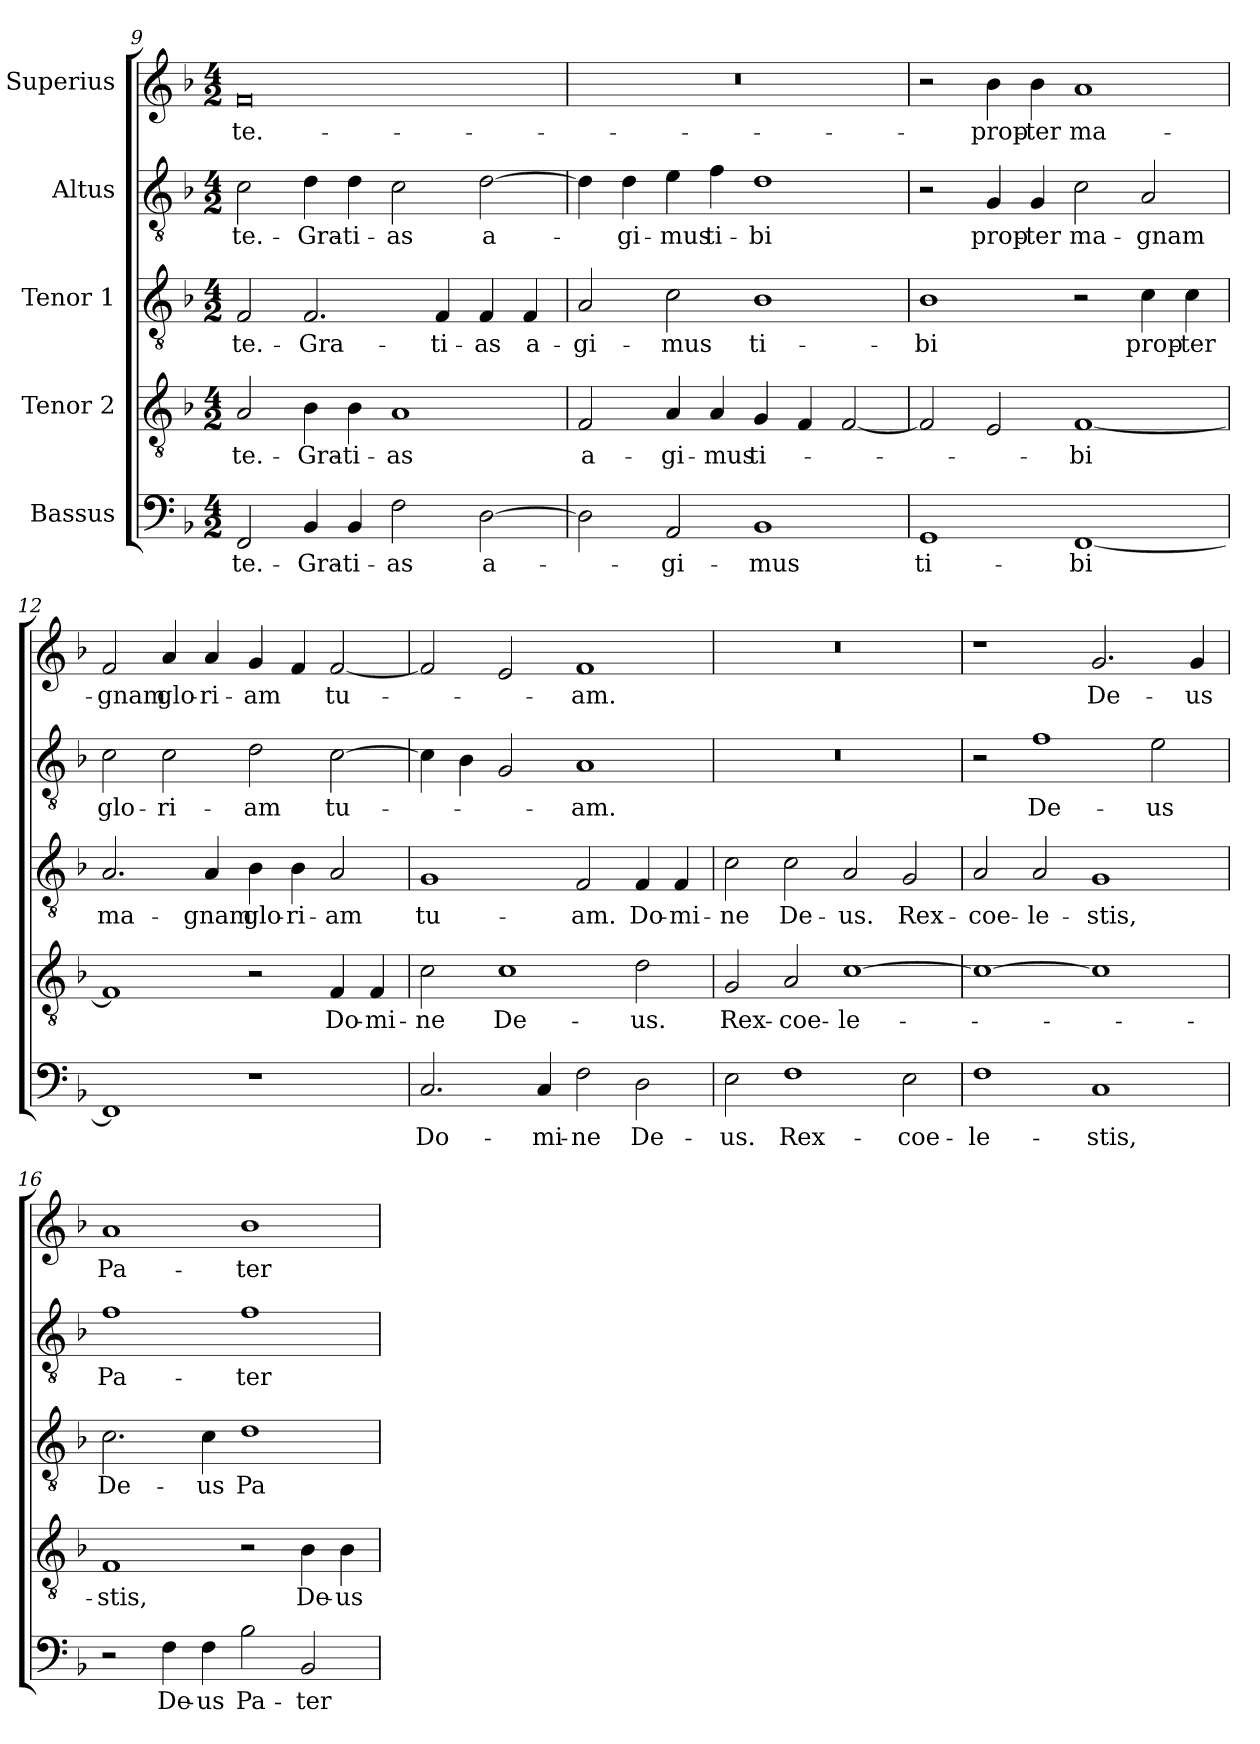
**kern	**text	**kern	**text	**kern	**text	**kern	**text	**kern	**text
*part5	*part5	*part4	*part4	*part3	*part3	*part2	*part2	*part1	*part1
*staff5	*staff5	*staff4	*staff4	*staff3	*staff3	*staff2	*staff2	*staff1	*staff1
*I"Bassus	*	*I"Tenor 2	*	*I"Tenor 1	*	*I"Altus	*	*I"Superius	*
*clefF4	*	*clefGv2	*	*clefGv2	*	*clefGv2	*	*clefG2	*
*k[b-]	*	*k[b-]	*	*k[b-]	*	*k[b-]	*	*k[b-]	*
*M4/2	*	*M4/2	*	*M4/2	*	*M4/2	*	*M4/2	*
=9	=9	=9	=9	=9	=9	=9	=9	=9	=9
2FF/	te.-	2A/	te.-	2F/	te.-	2c\	te.-	0f/	te.-
4BB-/	Gra-	4B-\	Gra-	2.F/	Gra-	4d\	Gra-	.	.
4BB-/	-ti-	4B-\	-ti-	.	.	4d\	-ti-	.	.
2F\	-as	1A/	-as	.	.	2c\	-as	.	.
.	.	.	.	4F/	-ti-	.	.	.	.
[2D\	a-	.	.	4F/	-as	[2d\	a-	.	.
.	.	.	.	4F/	a-	.	.	.	.
=10	=10	=10	=10	=10	=10	=10	=10	=10	=10
2D\]	.	2F/	a-	2A/	-gi-	4d\]	.	0r	.
.	.	.	.	.	.	4d\	-gi-	.	.
2AA/	-gi-	4A/	-gi-	2c\	-mus	4e\	-mus	.	.
.	.	4A/	-mus	.	.	4f\	ti-	.	.
1BB-/	-mus	4G/	ti-	1B-\	ti-	1d\	-bi	.	.
.	.	4F/	.	.	.	.	.	.	.
.	.	[2F/	.	.	.	.	.	.	.
=11	=11	=11	=11	=11	=11	=11	=11	=11	=11
1GG/	ti-	2F/]	.	1B-\	-bi	2r	.	2r	.
.	.	2E/	.	.	.	4G/	prop-	4b-\	prop-
.	.	.	.	.	.	4G/	-ter	4b-\	-ter
[1FF/	-bi	[1F/	-bi	2r	.	2c\	ma-	1a/	ma-
.	.	.	.	4c\	prop-	2A/	-gnam	.	.
.	.	.	.	4c\	-ter	.	.	.	.
=12	=12	=12	=12	=12	=12	=12	=12	=12	=12
1FF/]	.	1F/]	.	2.A/	ma-	2c\	glo-	2f/	-gnam
.	.	.	.	.	.	2c\	-ri-	4a/	glo-
.	.	.	.	4A/	-gnam	.	.	4a/	-ri-
1r	.	2r	.	4B-\	glo-	2d\	-am	4g/	-am
.	.	.	.	4B-\	-ri-	.	.	4f/	.
.	.	4F/	Do-	2A/	-am	[2c\	tu-	[2f/	tu-
.	.	4F/	-mi-	.	.	.	.	.	.
=13	=13	=13	=13	=13	=13	=13	=13	=13	=13
2.C/	Do-	2c\	-ne	1G/	tu-	4c\]	.	2f/]	.
.	.	.	.	.	.	4B-\	.	.	.
.	.	1c\	De-	.	.	2G/	.	2e/	.
4C/	-mi-	.	.	.	.	.	.	.	.
2F\	-ne	.	.	2F/	-am.	1A/	-am.	1f/	-am.
2D\	De-	2d\	-us.	4F/	Do-	.	.	.	.
.	.	.	.	4F/	-mi-	.	.	.	.
=14	=14	=14	=14	=14	=14	=14	=14	=14	=14
2E\	-us.	2G/	Rex-	2c\	-ne	0r	.	0r	.
1F\	Rex-	2A/	coe-	2c\	De-	.	.	.	.
.	.	[1c\	-le-	2A/	-us.	.	.	.	.
2E\	coe-	.	.	2G/	Rex-	.	.	.	.
=15	=15	=15	=15	=15	=15	=15	=15	=15	=15
1F\	-le-	1c\_	.	2A/	coe-	2r	.	1r	.
.	.	.	.	2A/	-le-	1f\	De-	.	.
1C/	-stis,	1c\]	.	1G/	-stis,	.	.	2.g/	De-
.	.	.	.	.	.	2e\	-us	.	.
.	.	.	.	.	.	.	.	4g/	-us
=16	=16	=16	=16	=16	=16	=16	=16	=16	=16
2r	.	1F/	-stis,	2.c\	De-	1f\	Pa-	1a/	Pa-
4F\	De-	.	.	.	.	.	.	.	.
4F\	-us	.	.	4c\	-us	.	.	.	.
2B-\	Pa-	2r	.	1d\	Pa-	1f\	-ter	1b-\	-ter
2BB-/	-ter	4B-\	De-	.	.	.	.	.	.
.	.	4B-\	-us	.	.	.	.	.	.
=	=	=	=	=	=	=	=	=	=
*-	*-	*-	*-	*-	*-	*-	*-	*-	*-
